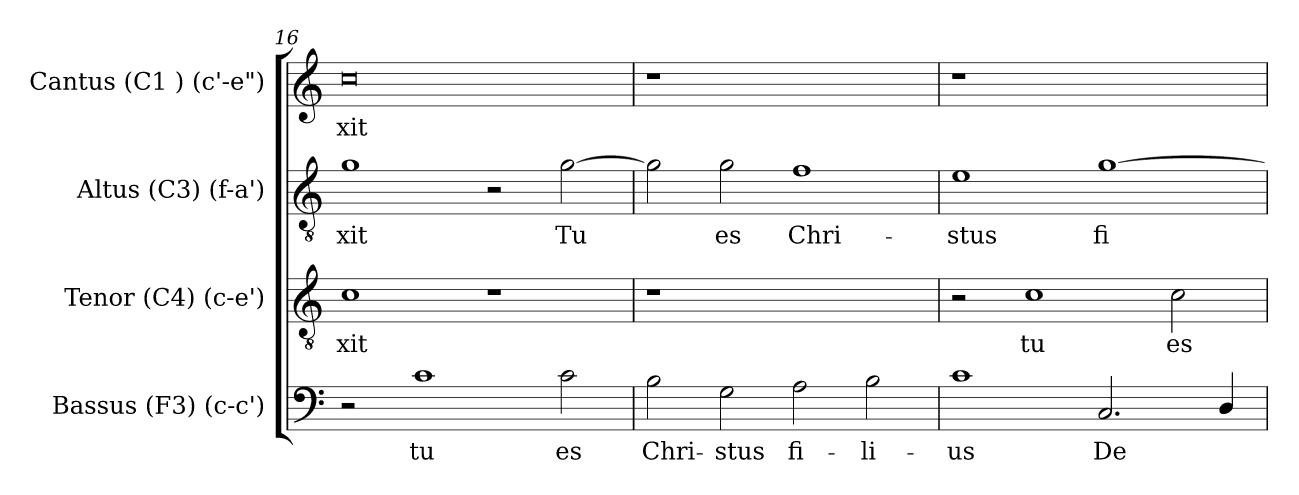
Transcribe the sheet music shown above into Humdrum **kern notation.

**kern	**text	**kern	**text	**kern	**text	**kern	**text
*part4	*part4	*part3	*part3	*part2	*part2	*part1	*part1
*staff4	*staff4	*staff3	*staff3	*staff2	*staff2	*staff1	*staff1
*I"Bassus (F3)  (c-c')	*	*I"Tenor (C4)  (c-e')	*	*I"Altus (C3)  (f-a')	*	*I"Cantus (C1 )  (c'-e")	*
*clefF4	*	*clefGv2	*	*clefGv2	*	*clefG2	*
*k[]	*	*k[]	*	*k[]	*	*k[]	*
*C:	*	*C:	*	*C:	*	*C:	*
=16	=16	=16	=16	=16	=16	=16	=16
!	!	!	!LO:LY:b:cj	!	!LO:LY:b:cj	!	!LO:LY:b:cj
2r	.	1c	-xit	1g	-xit	0cc	-xit
!	!LO:LY:b:cj	!	!	!	!	!	!
1c	tu	.	.	.	.	.	.
.	.	1r	.	2r	.	.	.
!	!LO:LY:b:cj	!	!	!	!LO:LY:b:cj	!	!
2c\	es	.	.	[<2g\	Tu	.	.
!!LO:LB:g=z
=17	=17	=17	=17	=17	=17	=17	=17
!	!LO:LY:b:cj	!	!	!	!LO:LY:b:cj	!	!
2B\	Chri-	1r	.	2g\]	.	1r	.
!	!LO:LY:b:cj	!	!	!	!LO:LY:b:cj	!	!
2G\	-stus	.	.	2g\	es	.	.
!	!LO:LY:b:cj	!	!	!	!LO:LY:b:cj	!	!
2A\	fi-	1ryy	.	1f	Chri-	1ryy	.
!	!LO:LY:b:cj	!	!	!	!	!	!
2B\	-li-	.	.	.	.	.	.
=18	=18	=18	=18	=18	=18	=18	=18
!	!LO:LY:b:cj	!	!	!	!LO:LY:b:cj	!	!
1c	-us	2r	.	1e	-stus	1r	.
!	!	!	!LO:LY:b:cj	!	!	!	!
.	.	1c	tu	.	.	.	.
!	!LO:LY:b:cj	!	!	!	!LO:LY:b:cj	!	!
2.C/	De-	.	.	[>1g	fi-	1ryy	.
!	!	!	!LO:LY:b:cj	!	!	!	!
.	.	2c\	es	.	.	.	.
!	!LO:LY:b:cj	!	!	!	!	!	!
4D/	--	.	.	.	.	.	.
=	=	=	=	=	=	=	=
*-	*-	*-	*-	*-	*-	*-	*-
